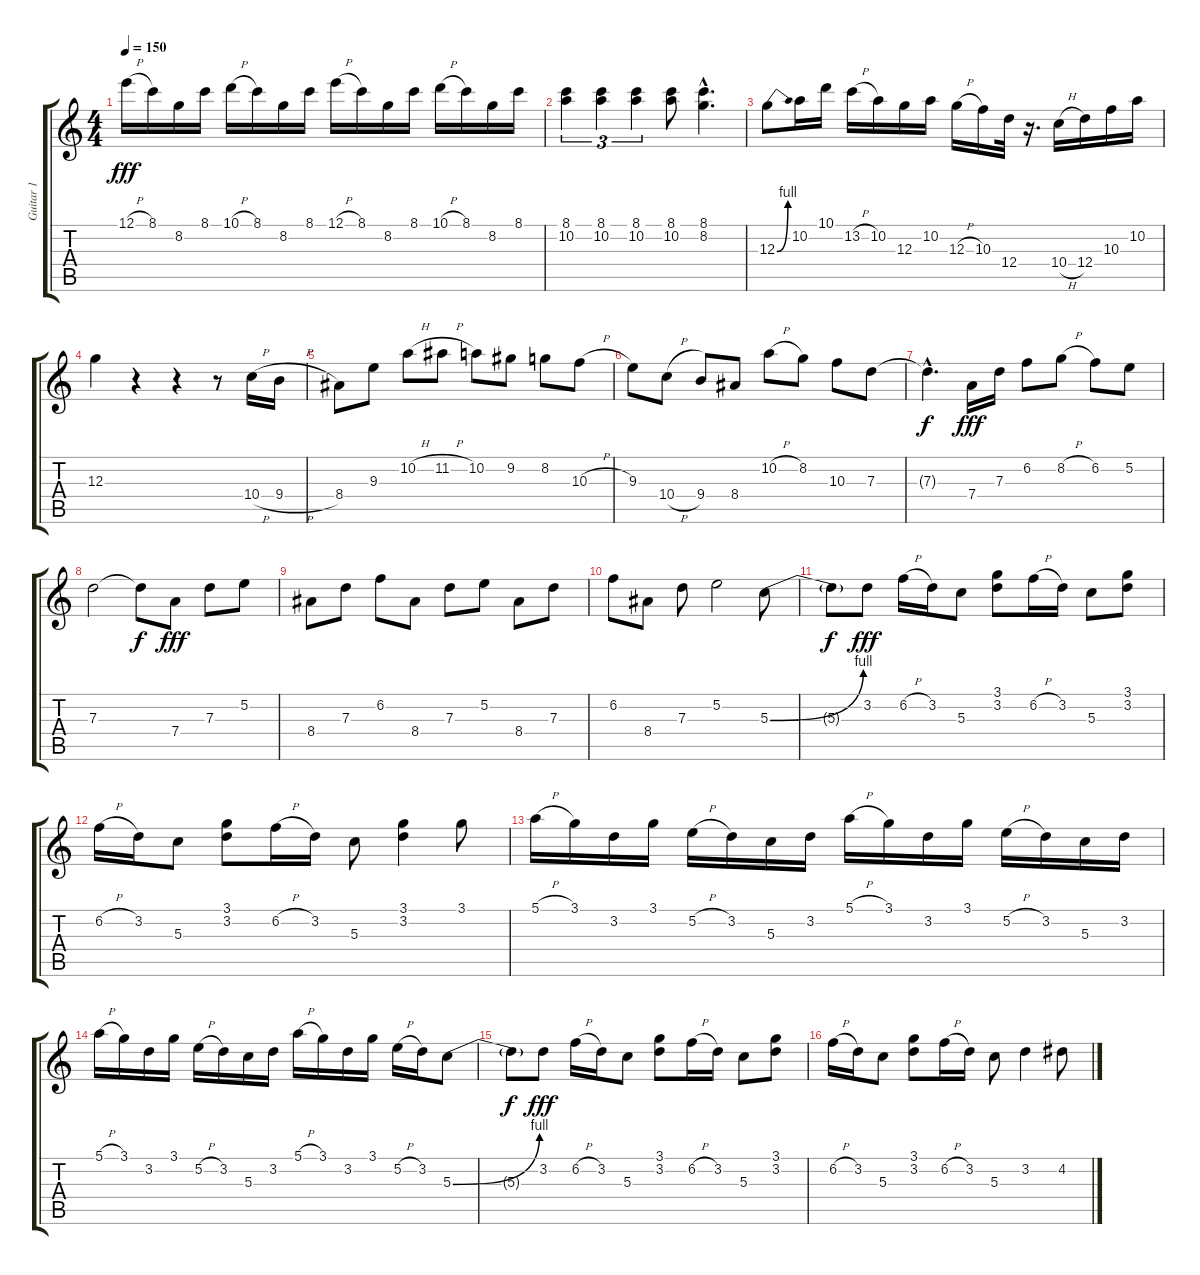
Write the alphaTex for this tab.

\track ("Guitar 1" "Guitar 1") {instrument electricguitarclean}
\staff {score tabs}
\tuning (E4 B3 G3 D3 A2 E2) {hide}
\ts (4 4)
\tempo 150
\clef g2
\ks c
12.1{h}.16{dy fff} 8.1.16 8.2.16 8.1.16 10.1{h}.16 8.1.16 8.2.16 8.1.16 12.1{h}.16 8.1.16 8.2.16 8.1.16 10.1{h}.16 8.1.16 8.2.16 8.1.16 |
(8.1 10.2).4{tu (3 2)} (8.1 10.2).4{tu (3 2)} (8.1 10.2).4{tu (3 2)} (8.1 10.2).8 (8.1{hac} 8.2).4{d} |
12.3{be (bend 0 0 60 4)}.8 10.2.16 10.1.16 13.2{h}.16 10.2.16 12.3.16 10.2.16 12.3{h}.16 10.3.16 12.4.32 r.16{d} 10.4{h}.16 12.4.16 10.3.16 10.2.16 |
12.3.4 r.4 r.4 r.8 10.4{h}.16 9.4{h}.16 |
8.4.8 9.3.8 10.2{h}.8 11.2{h}.8 10.2.8 9.2.8 8.2.8 10.3{h}.8 |
9.3.8 10.4{h}.8 9.4.8 8.4.8 10.2{h}.8 8.2.8 10.3.8 7.3.8 |
7.3{hac t}.4{d dy f} 7.4.16{dy fff} 7.3.16 6.2.8 8.2{h}.8 6.2.8 5.2.8 |
7.3.2 7.3{t}.8{dy f} 7.4.8{dy fff} 7.3.8 5.2.8 |
8.4.8 7.3.8 6.2.8 8.4.8 7.3.8 5.2.8 8.4.8 7.3.8 |
6.2.8 8.4.8 7.3.8 5.2.2 5.3{be (bend 0 0 60 4)}.8 |
5.3{t}.8{dy f} 3.2.8{dy fff} 6.2{h}.16 3.2.16 5.3.8 (3.1 3.2).8 6.2{h}.16 3.2.16 5.3.8 (3.1 3.2).8 |
6.2{h}.16 3.2.16 5.3.8 (3.1 3.2).8 6.2{h}.16 3.2.16 5.3.8 (3.1 3.2).4 3.1.8 |
5.1{h}.16 3.1.16 3.2.16 3.1.16 5.2{h}.16 3.2.16 5.3.16 3.2.16 5.1{h}.16 3.1.16 3.2.16 3.1.16 5.2{h}.16 3.2.16 5.3.16 3.2.16 |
5.1{h}.16 3.1.16 3.2.16 3.1.16 5.2{h}.16 3.2.16 5.3.16 3.2.16 5.1{h}.16 3.1.16 3.2.16 3.1.16 5.2{h}.16 3.2.16 5.3{be (bend 0 0 60 4)}.8 |
5.3{t}.8{dy f} 3.2.8{dy fff} 6.2{h}.16 3.2.16 5.3.8 (3.1 3.2).8 6.2{h}.16 3.2.16 5.3.8 (3.1 3.2).8 |
6.2{h}.16 3.2.16 5.3.8 (3.1 3.2).8 6.2{h}.16 3.2.16 5.3.8 3.2.4 4.2{h}.8
